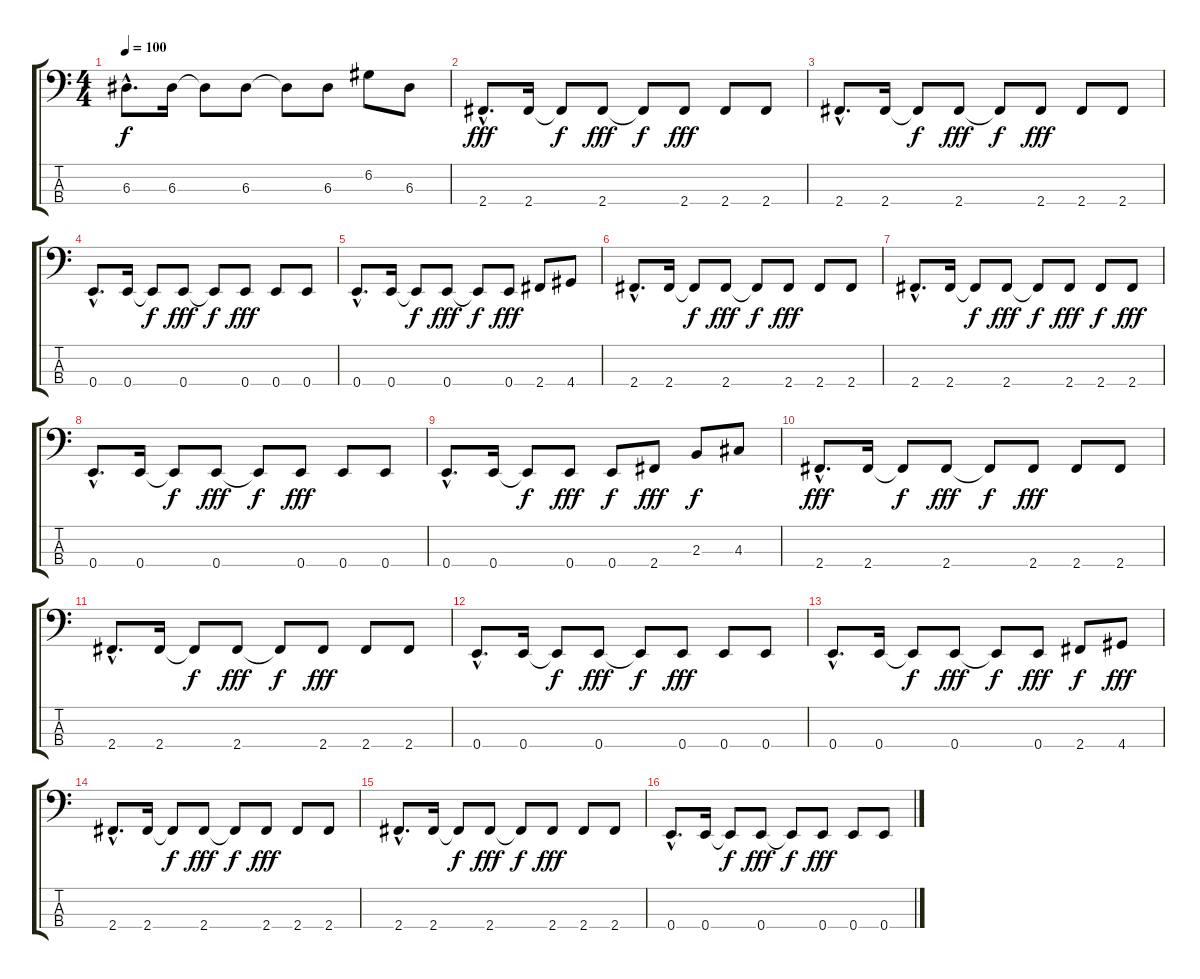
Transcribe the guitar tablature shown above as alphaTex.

\track "" {instrument electricbassfinger}
\staff {score tabs}
\tuning (G2 D2 A1 E1) {hide}
\ts (4 4)
\tempo 100
\clef f4
\ks c
6.3{hac}.8{d dy f} 6.3.16 6.3{t}.8 6.3.8 6.3{t}.8 6.3.8 6.2.8 6.3.8 |
2.4{hac}.8{d dy fff} 2.4.16 2.4{t}.8{dy f} 2.4.8{dy fff} 2.4{t}.8{dy f} 2.4.8{dy fff} 2.4.8 2.4.8 |
2.4{hac}.8{d} 2.4.16 2.4{t}.8{dy f} 2.4.8{dy fff} 2.4{t}.8{dy f} 2.4.8{dy fff} 2.4.8 2.4.8 |
0.4{hac}.8{d} 0.4.16 0.4{t}.8{dy f} 0.4.8{dy fff} 0.4{t}.8{dy f} 0.4.8{dy fff} 0.4.8 0.4.8 |
0.4{hac}.8{d} 0.4.16 0.4{t}.8{dy f} 0.4.8{dy fff} 0.4{t}.8{dy f} 0.4.8{dy fff} 2.4.8 4.4.8 |
2.4{hac}.8{d} 2.4.16 2.4{t}.8{dy f} 2.4.8{dy fff} 2.4{t}.8{dy f} 2.4.8{dy fff} 2.4.8 2.4.8 |
2.4{hac}.8{d} 2.4.16 2.4{t}.8{dy f} 2.4.8{dy fff} 2.4{t}.8{dy f} 2.4.8{dy fff} 2.4.8{dy f} 2.4.8{dy fff} |
0.4{hac}.8{d} 0.4.16 0.4{t}.8{dy f} 0.4.8{dy fff} 0.4{t}.8{dy f} 0.4.8{dy fff} 0.4.8 0.4.8 |
0.4{hac}.8{d} 0.4.16 0.4{t}.8{dy f} 0.4.8{dy fff} 0.4.8{dy f} 2.4.8{dy fff} 2.3.8{dy f} 4.3.8 |
2.4{hac}.8{d dy fff} 2.4.16 2.4{t}.8{dy f} 2.4.8{dy fff} 2.4{t}.8{dy f} 2.4.8{dy fff} 2.4.8 2.4.8 |
2.4{hac}.8{d} 2.4.16 2.4{t}.8{dy f} 2.4.8{dy fff} 2.4{t}.8{dy f} 2.4.8{dy fff} 2.4.8 2.4.8 |
0.4{hac}.8{d} 0.4.16 0.4{t}.8{dy f} 0.4.8{dy fff} 0.4{t}.8{dy f} 0.4.8{dy fff} 0.4.8 0.4.8 |
0.4{hac}.8{d} 0.4.16 0.4{t}.8{dy f} 0.4.8{dy fff} 0.4{t}.8{dy f} 0.4.8{dy fff} 2.4.8{dy f} 4.4.8{dy fff} |
2.4{hac}.8{d} 2.4.16 2.4{t}.8{dy f} 2.4.8{dy fff} 2.4{t}.8{dy f} 2.4.8{dy fff} 2.4.8 2.4.8 |
2.4{hac}.8{d} 2.4.16 2.4{t}.8{dy f} 2.4.8{dy fff} 2.4{t}.8{dy f} 2.4.8{dy fff} 2.4.8 2.4.8 |
0.4{hac}.8{d} 0.4.16 0.4{t}.8{dy f} 0.4.8{dy fff} 0.4{t}.8{dy f} 0.4.8{dy fff} 0.4.8 0.4.8
